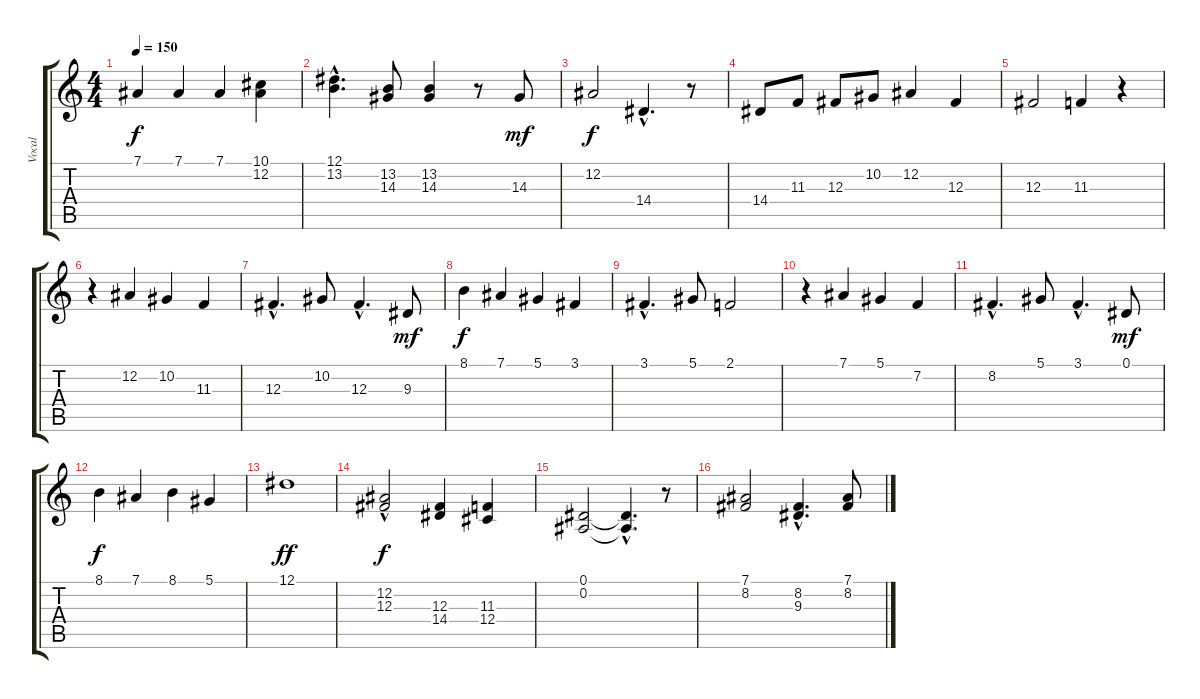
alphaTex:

\track ("Vocal" "Vocal") {instrument altosax}
\staff {score tabs}
\tuning (Eb4 Bb3 Gb3 Db3 Ab2 Eb2) {hide}
\ts (4 4)
\tempo 150
\clef g2
\ks c
7.1.4{dy f} 7.1.4 7.1.4 (10.1 12.2).4 |
(12.1{hac} 13.2{hac}).4{d} (13.2 14.3).8 (13.2 14.3).4 r.8 14.3.8{dy mf} |
12.2.2{dy f} 14.4{hac}.4{d} r.8 |
14.4.8 11.3.8 12.3.8 10.2.8 12.2.4 12.3.4 |
12.3.2 11.3.4 r.4 |
r.4 12.2.4 10.2.4 11.3.4 |
12.3{hac}.4{d} 10.2.8 12.3{hac}.4{d} 9.3.8{dy mf} |
8.1.4{dy f} 7.1.4 5.1.4 3.1.4 |
3.1{hac}.4{d} 5.1.8 2.1.2 |
r.4 7.1.4 5.1.4 7.2.4 |
8.2{hac}.4{d} 5.1.8 3.1{hac}.4{d} 0.1.8{dy mf} |
8.1.4{dy f} 7.1.4 8.1.4 5.1.4 |
12.1.1{dy ff} |
(12.2 12.3{hac}).2{dy f} (12.3 14.4).4 (11.3 12.4).4 |
(0.1 0.2).2 (0.1{hac t} 0.2{hac t}).4{d} r.8 |
(7.1 8.2).2 (8.2{hac} 9.3{hac}).4{d} (7.1 8.2).8
